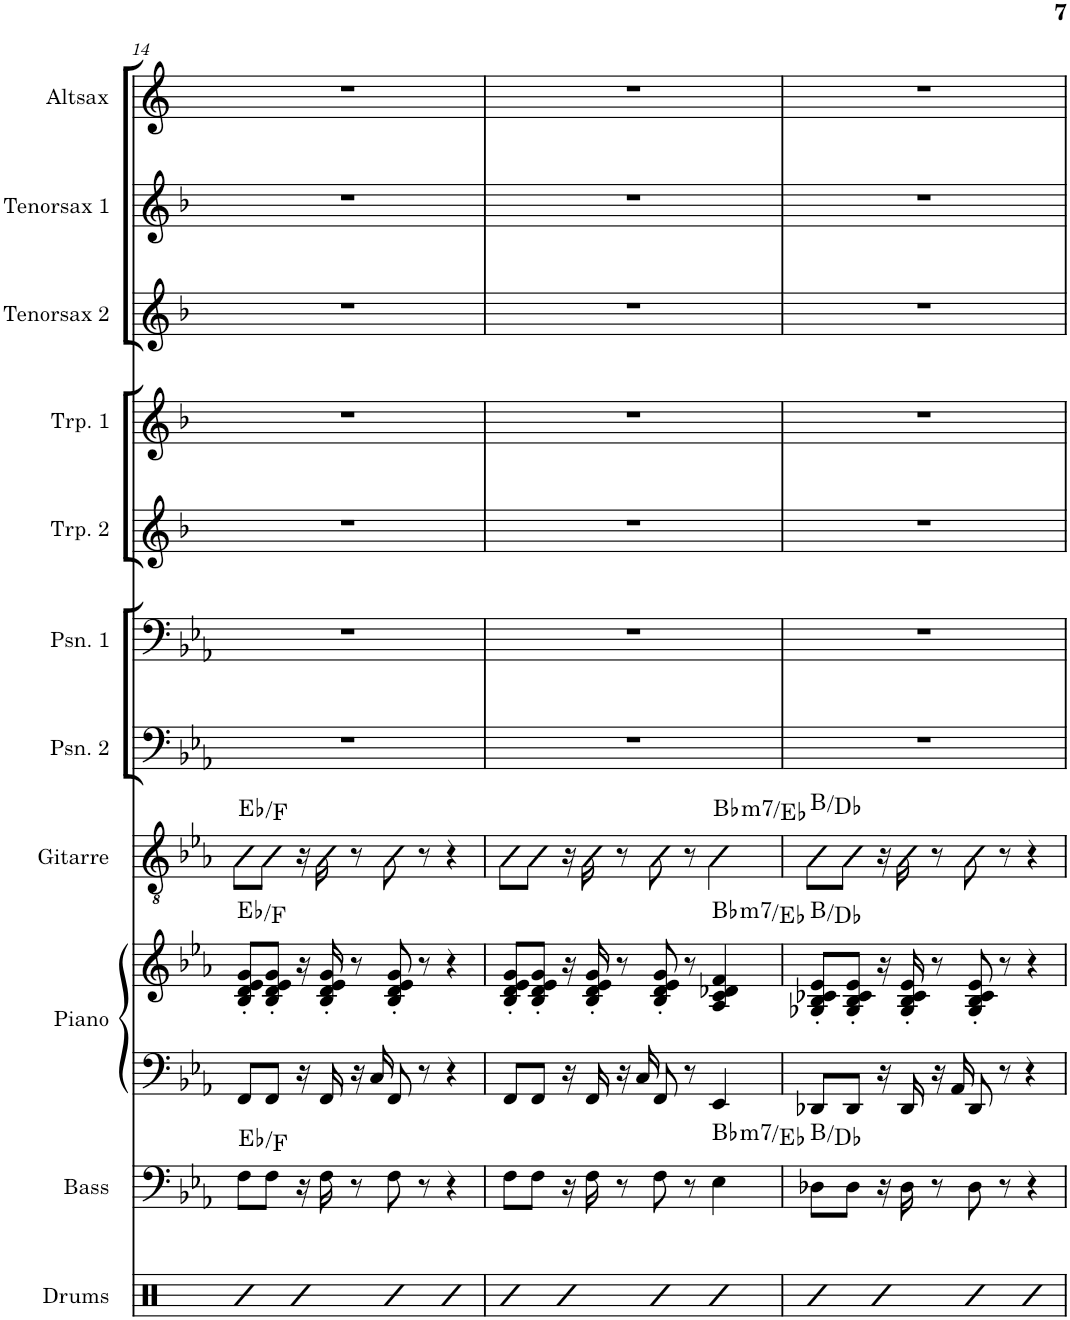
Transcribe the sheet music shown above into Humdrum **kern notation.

**kern	**kern	**harte	**kern	**kern	**harte	**kern	**harte	**kern	**kern	**kern	**kern	**kern	**kern	**kern
*part11	*part10	*part10	*part9	*part9	*part9	*part8	*part8	*part7	*part6	*part5	*part4	*part3	*part2	*part1
*staff12	*staff11	*	*staff10	*staff9	*	*staff8	*	*staff7	*staff6	*staff5	*staff4	*staff3	*staff2	*staff1
*I"Drums	*I"Bass	*	*I"Piano	*	*	*I"Gitarre	*	*I"Posaune 2	*I"Posaune 1	*I"Trompete 2	*I"Trompete 1	*I"Tenorsaxophon 2	*I"Tenorsaxophon 1	*I"Altsaxophon
*I'Drums	*I'Bass	*	*I'Piano	*	*	*I'Gitarre	*	*I'Psn. 2	*I'Psn. 1	*I'Trp. 2	*I'Trp. 1	*I'Tenorsax 2	*I'Tenorsax 1	*I'Altsax
!!LO:PB:g=z
*clefX	*clefF4	*	*clefF4	*clefG2	*	*clefGv2	*	*clefF4	*clefF4	*clefG2	*clefG2	*clefG2	*clefG2	*clefG2
*	*Trd7c12	*	*	*	*	*	*	*	*	*Trd1c2	*Trd1c2	*Trd8c14	*Trd8c14	*Trd5c9
*k[]	*k[b-e-a-]	*	*k[b-e-a-]	*k[b-e-a-]	*	*k[b-e-a-]	*	*k[b-e-a-]	*k[b-e-a-]	*k[b-]	*k[b-]	*k[b-]	*k[b-]	*k[]
*M4/4	*M4/4	*	*M4/4	*M4/4	*	*M4/4	*	*M4/4	*M4/4	*M4/4	*M4/4	*M4/4	*M4/4	*M4/4
=14	=14	=14	=14	=14	=14	=14	=14	=14	=14	=14	=14	=14	=14	=14
4R	8F\L	Eb:maj/2	8FF/L	8B-/' 8d/' 8e-/' 8g/'L	Eb:maj/2	8B-\L	Eb:maj/2	1r	1r	1r	1r	1r	1r	1r
.	8F\J	.	8FF/J	8B-/' 8d/' 8e-/' 8g/'J	.	8B-\J	.	.	.	.	.	.	.	.
4R	16r	.	16r	16r	.	16r	.	.	.	.	.	.	.	.
.	16F\	.	16FF/	16B-/' 16d/' 16e-/' 16g/'	.	16B-\	.	.	.	.	.	.	.	.
.	8r	.	16r	8r	.	8r	.	.	.	.	.	.	.	.
.	.	.	16C/	.	.	.	.	.	.	.	.	.	.	.
4R	8F\	.	8FF/	8B-/' 8d/' 8e-/' 8g/'	.	8B-\	.	.	.	.	.	.	.	.
.	8r	.	8r	8r	.	8r	.	.	.	.	.	.	.	.
4R	4r	.	4r	4r	.	4r	.	.	.	.	.	.	.	.
=15	=15	=15	=15	=15	=15	=15	=15	=15	=15	=15	=15	=15	=15	=15
4R	8F\L	.	8FF/L	8B-/' 8d/' 8e-/' 8g/'L	.	8B-\L	.	1r	1r	1r	1r	1r	1r	1r
.	8F\J	.	8FF/J	8B-/' 8d/' 8e-/' 8g/'J	.	8B-\J	.	.	.	.	.	.	.	.
4R	16r	.	16r	16r	.	16r	.	.	.	.	.	.	.	.
.	16F\	.	16FF/	16B-/' 16d/' 16e-/' 16g/'	.	16B-\	.	.	.	.	.	.	.	.
.	8r	.	16r	8r	.	8r	.	.	.	.	.	.	.	.
.	.	.	16C/	.	.	.	.	.	.	.	.	.	.	.
4R	8F\	.	8FF/	8B-/' 8d/' 8e-/' 8g/'	.	8B-\	.	.	.	.	.	.	.	.
.	8r	.	8r	8r	.	8r	.	.	.	.	.	.	.	.
!	!	!LO:H:kt=m7	!	!	!LO:H:kt=m7	!	!LO:H:kt=m7	!	!	!	!	!	!	!
4R	4E-\	Bb:min7/4	4EE-/	4A-/ 4c/ 4d-X/ 4f/	Bb:min7/4	4B-\	Bb:min7/4	.	.	.	.	.	.	.
=16	=16	=16	=16	=16	=16	=16	=16	=16	=16	=16	=16	=16	=16	=16
4R	8D-X\L	B:maj/bb3	8DD-X/L	8G-X/' 8B-/' 8c-X/' 8e-/'L	B:maj/bb3	8B-\L	B:maj/bb3	1r	1r	1r	1r	1r	1r	1r
.	8D-\J	.	8DD-/J	8G-/' 8B-/' 8c-/' 8e-/'J	.	8B-\J	.	.	.	.	.	.	.	.
4R	16r	.	16r	16r	.	16r	.	.	.	.	.	.	.	.
.	16D-\	.	16DD-/	16G-/' 16B-/' 16c-/' 16e-/'	.	16B-\	.	.	.	.	.	.	.	.
.	8r	.	16r	8r	.	8r	.	.	.	.	.	.	.	.
.	.	.	16AA-/	.	.	.	.	.	.	.	.	.	.	.
4R	8D-\	.	8DD-/	8G-/' 8B-/' 8c-/' 8e-/'	.	8B-\	.	.	.	.	.	.	.	.
.	8r	.	8r	8r	.	8r	.	.	.	.	.	.	.	.
4R	4r	.	4r	4r	.	4r	.	.	.	.	.	.	.	.
=	=	=	=	=	=	=	=	=	=	=	=	=	=	=
*-	*-	*-	*-	*-	*-	*-	*-	*-	*-	*-	*-	*-	*-	*-
